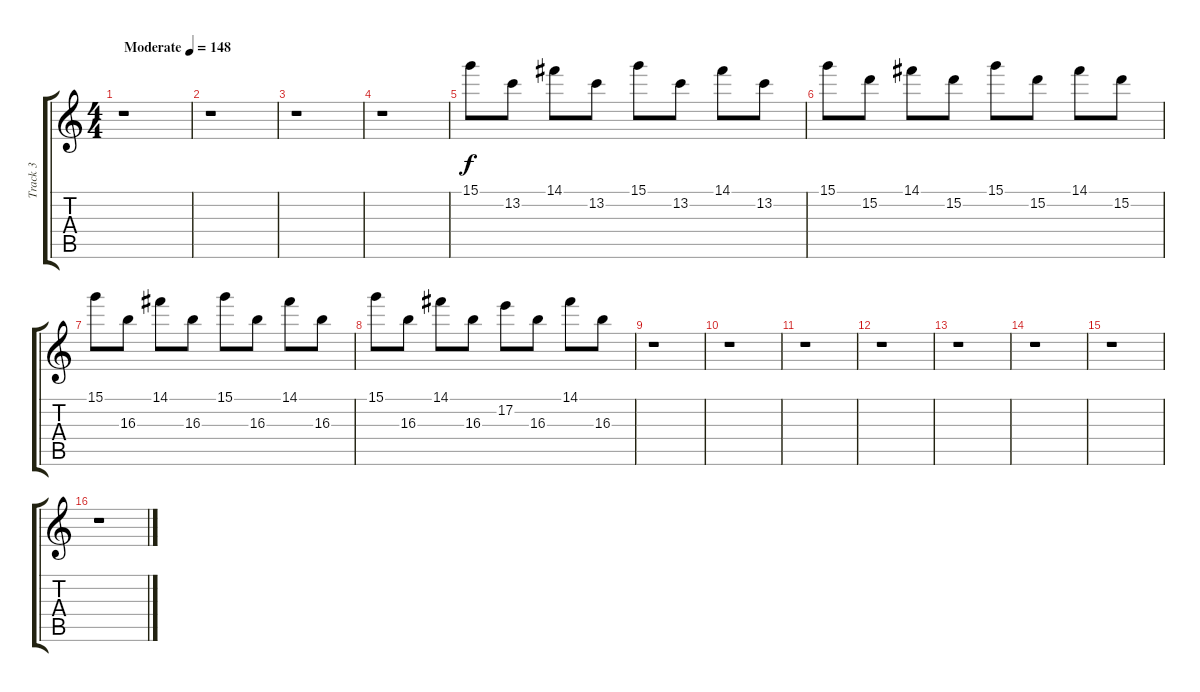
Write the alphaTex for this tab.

\track ("Track 3" "Track 3") {instrument electricguitarclean}
\staff {score tabs}
\tuning (E4 B3 G3 D3 A2 E2) {hide}
\ts (4 4)
\tempo (148 "Moderate")
\clef g2
\ks c
r.1{dy f instrument electricguitarclean} |
r.1 |
r.1 |
r.1 |
15.1.8 13.2.8 14.1.8 13.2.8 15.1.8 13.2.8 14.1.8 13.2.8 |
15.1.8 15.2.8 14.1.8 15.2.8 15.1.8 15.2.8 14.1.8 15.2.8 |
15.1.8 16.3.8 14.1.8 16.3.8 15.1.8 16.3.8 14.1.8 16.3.8 |
15.1.8 16.3.8 14.1.8 16.3.8 17.2.8 16.3.8 14.1.8 16.3.8 |
r.1 |
r.1 |
r.1 |
r.1 |
r.1 |
r.1 |
r.1 |
r.1
